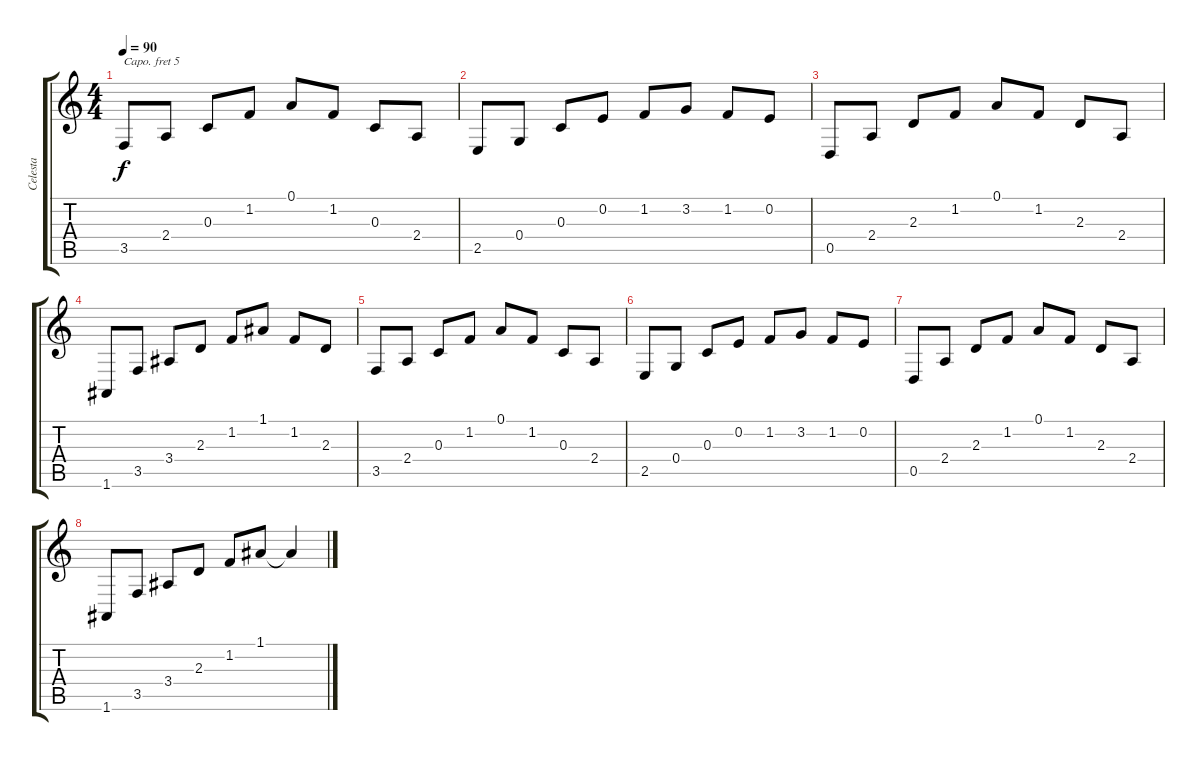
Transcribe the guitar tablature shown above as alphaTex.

\track ("Celesta" "Celesta") {instrument celesta}
\staff {score tabs}
\capo 5
\tuning (E4 B3 G3 D3 A2 E2) {hide}
\ts (4 4)
\tempo 90
\clef g2
\ks c
3.5.8{dy f} 2.4.8 0.3.8 1.2.8 0.1.8 1.2.8 0.3.8 2.4.8 |
2.5.8 0.4.8 0.3.8 0.2.8 1.2.8 3.2.8 1.2.8 0.2.8 |
0.5.8 2.4.8 2.3.8 1.2.8 0.1.8 1.2.8 2.3.8 2.4.8 |
1.6.8 3.5.8 3.4.8 2.3.8 1.2.8 1.1.8 1.2.8 2.3.8 |
3.5.8 2.4.8 0.3.8 1.2.8 0.1.8 1.2.8 0.3.8 2.4.8 |
2.5.8 0.4.8 0.3.8 0.2.8 1.2.8 3.2.8 1.2.8 0.2.8 |
0.5.8 2.4.8 2.3.8 1.2.8 0.1.8 1.2.8 2.3.8 2.4.8 |
1.6.8 3.5.8 3.4.8 2.3.8 1.2.8 1.1.8 1.1{t}.4
